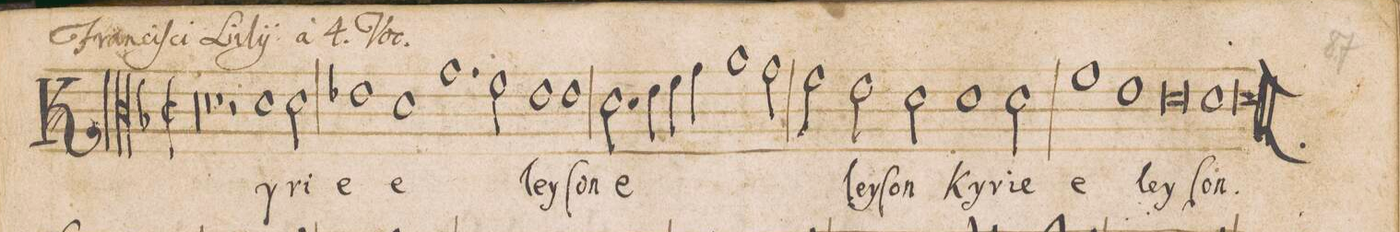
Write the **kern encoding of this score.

**kern	**text
*I"DISCANTVS	*
*clefC3	*
*k[b-]	*
*met(C|)	*
*M2/1	*
00r	.
=2-	=2-
=3-	=3-
0r	.
=4-	=4-
1r	.
2r	.
1d\	Ky-
=5-	=5-
2d\	-ri-
1e-X\	-e
=6-	=6-
1d\	e-
1.g\	.
=7-	=7-
2f\	.
1eny\	ley-
=8-	=8-
1e\	-ſon
2.d\	e-
4e\	.
=9-	=9-
4f\	.
4g\	.
1a\	.
2g\	.
=10-	=10-
2f\	-ley-
2e\	-ſon
2d\	Ky-
1d\	-ri-
=11-	=11-
2d\	-e
1f\	e-
=12-	=12-
1e\	-le-
0d\	-y-
=13-	=13-
1d\	.
=14-	=14-
0d\l	-ſon.
=15||-	=15||-
*M2/1	*
*met(C|)	*
*-	*-
